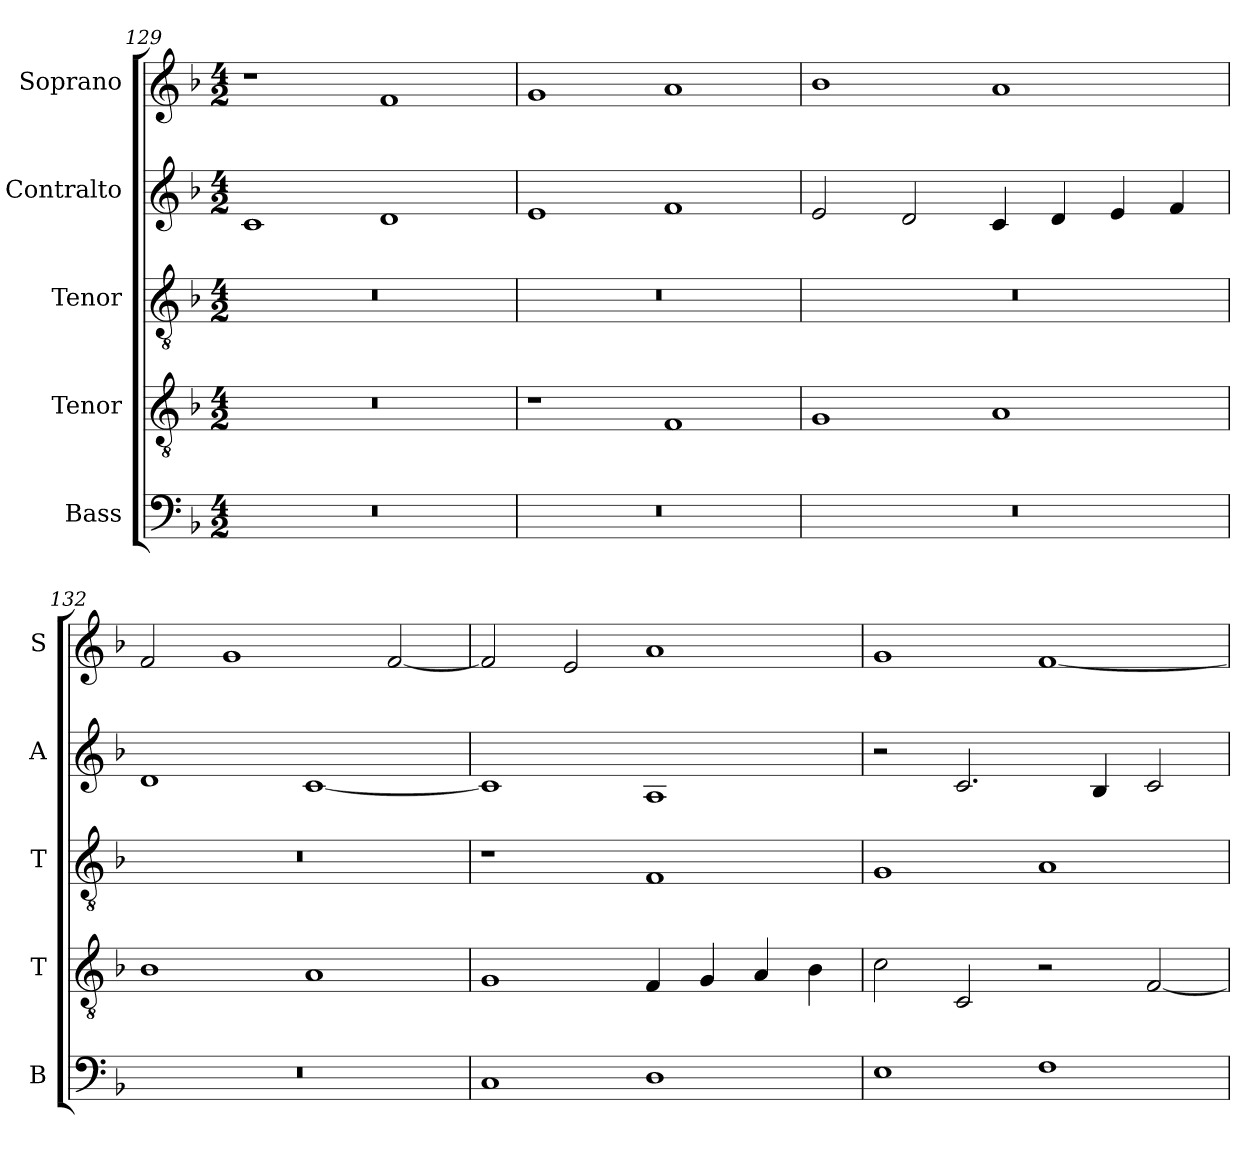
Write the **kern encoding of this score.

**kern	**kern	**kern	**kern	**kern
*part5	*part4	*part3	*part2	*part1
*staff5	*staff4	*staff3	*staff2	*staff1
*I"Bass	*I"Tenor	*I"Tenor	*I"Contralto	*I"Soprano
*I'B	*I'T	*I'T	*I'A	*I'S
*clefF4	*clefGv2	*clefGv2	*clefG2	*clefG2
*k[b-]	*k[b-]	*k[b-]	*k[b-]	*k[b-]
*F:ion	*F:ion	*F:ion	*F:ion	*F:ion
*M4/2	*M4/2	*M4/2	*M4/2	*M4/2
=129	=129	=129	=129	=129
0r	0r	0r	1c	1r
.	.	.	1d	1f
=130	=130	=130	=130	=130
0r	1r	0r	1e	1g
.	1F	.	1f	1a
=131	=131	=131	=131	=131
0r	1G	0r	2e	1b-
.	.	.	2d	.
.	1A	.	4c	1a
.	.	.	4d	.
.	.	.	4e	.
.	.	.	4f	.
=132	=132	=132	=132	=132
0r	1B-	0r	1d	2f
.	.	.	.	1g
.	1A	.	[1c	.
.	.	.	.	[2f
=133	=133	=133	=133	=133
1C	1G	1r	1c]	2f]
.	.	.	.	2e
1D	4F	1F	1A	1a
.	4G	.	.	.
.	4A	.	.	.
.	4B-	.	.	.
=134	=134	=134	=134	=134
1E	2c	1G	2r	1g
.	2C	.	2.c	.
1F	2r	1A	.	[1f
.	.	.	4B-	.
.	[2F	.	2c	.
=	=	=	=	=
*-	*-	*-	*-	*-
